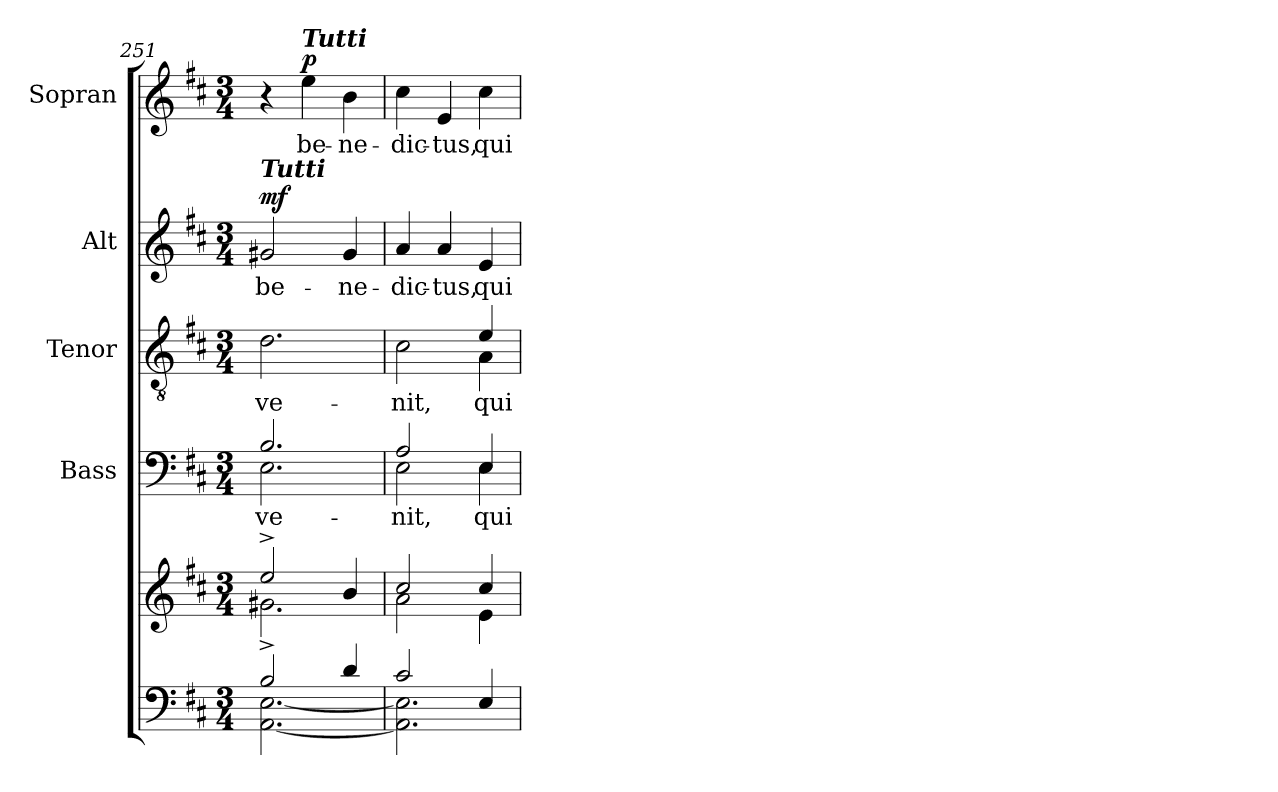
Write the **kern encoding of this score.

**kern	**kern	**kern	**text	**kern	**text	**kern	**text	**dynam	**kern	**text	**dynam
*part5	*part5	*part4	*part4	*part3	*part3	*part2	*part2	*part2	*part1	*part1	*part1
*staff6	*staff5	*staff4	*staff4	*staff3	*staff3	*staff2	*staff2	*staff2	*staff1	*staff1	*staff1
*	*	*I"Bass	*	*I"Tenor	*	*I"Alt	*	*	*I"Sopran	*	*
*	*	*I'B.	*	*I'T.	*	*I'A.	*	*	*I'S.	*	*
*clefF4	*clefG2	*clefF4	*	*clefGv2	*	*clefG2	*	*	*clefG2	*	*
*k[f#c#]	*k[f#c#]	*k[f#c#]	*	*k[f#c#]	*	*k[f#c#]	*	*	*k[f#c#]	*	*
*D:	*D:	*D:	*	*D:	*	*D:	*	*	*D:	*	*
*M3/4	*M3/4	*M3/4	*	*M3/4	*	*M3/4	*	*	*M3/4	*	*
=251	=251	=251	=251	=251	=251	=251	=251	=251	=251	=251	=251
*^	*^	*	*	*	*	*	*	*	*	*	*
!	!	!	!	!	!	!	!	!LO:TX:a:Bi:t=Tutti	!	!	!	!	!
!	!	!	!	!	!LO:LY:b	!	!LO:LY:b	!	!LO:LY:b	!LO:DY:a	!	!	!
*	*	*	*	*^	*	*	*	*	*	*	*	*	*
2B^>/	[<2.AA\ [<2.E\	2ee^>/	2.g#X\	2.B/	2.E\	ve-	2.d\	ve-	2g#X/	be-	mf	4r	.	.
!	!	!	!	!	!	!	!	!	!	!	!	!LO:TX:a:Bi:t=Tutti	!	!
!	!	!	!	!	!	!	!	!	!	!	!	!	!LO:LY:b	!LO:DY:a
.	.	.	.	.	.	.	.	.	.	.	.	4ee\	be-	p
!	!	!	!	!	!	!	!	!	!	!LO:LY:b	!	!	!LO:LY:b	!
4d/	.	4b/	.	.	.	.	.	.	4g#/	-ne-	.	4b\	-ne-	.
=252	=252	=252	=252	=252	=252	=252	=252	=252	=252	=252	=252	=252	=252	=252
!	!	!	!	!	!	!LO:LY:b	!	!LO:LY:b	!	!LO:LY:b	!	!	!LO:LY:b	!
*	*	*	*	*	*	*	*^	*	*	*	*	*	*	*
2c#/	2.AA\] 2.E\]	2cc#/	2a\	2A/	2E\	-nit,	2c#\	2ryy	-nit,	4a/	-dic-	.	4cc#\	-dic-	.
!	!	!	!	!	!	!	!	!	!	!	!LO:LY:b	!	!	!LO:LY:b	!
.	.	.	.	.	.	.	.	.	.	4a/	-tus,	.	4e/	-tus,	.
!	!	!	!	!	!	!LO:LY:b	!	!	!LO:LY:b	!	!LO:LY:b	!	!	!LO:LY:b	!
4E/	.	4cc#/	4e\	4E/	4E\	qui	4e/	4A\	qui	4e/	qui	.	4cc#\	qui	.
*v	*v	*	*	*v	*v	*	*v	*v	*	*	*	*	*	*	*
*	*v	*v	*	*	*	*	*	*	*	*	*	*
=	=	=	=	=	=	=	=	=	=	=	=
*-	*-	*-	*-	*-	*-	*-	*-	*-	*-	*-	*-
